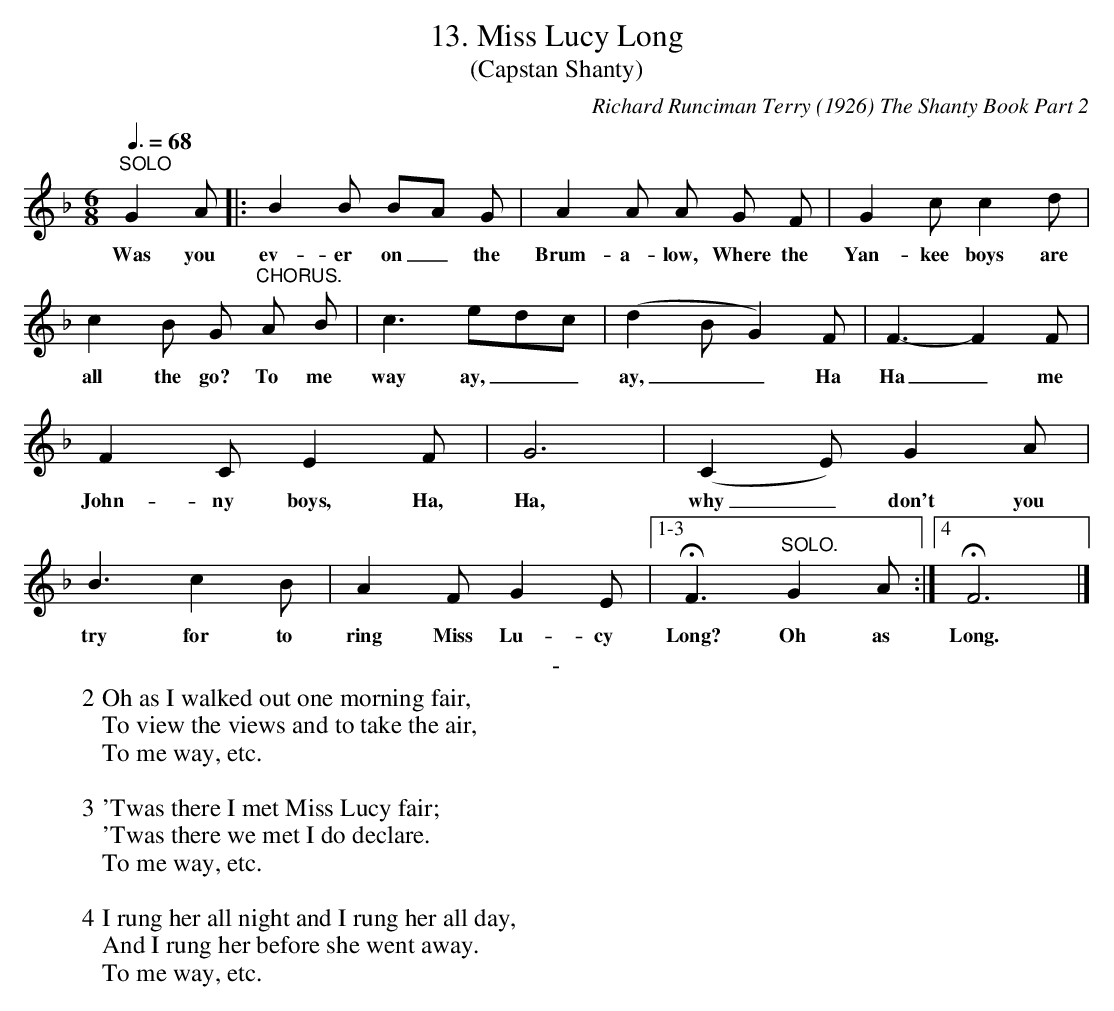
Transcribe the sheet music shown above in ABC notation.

X:1
T:13. Miss Lucy Long
T:(Capstan Shanty)
C:Richard Runciman Terry (1926) The Shanty Book Part 2
L:1/8
Q:3/8=68
M:6/8
K:F
"^SOLO" G2 A |: B2 B BA G | A2 A A G F | G2 c c2 d |
w: Was you | ev-er on_ the | Brum-a-low, Where the | Yan-kee boys are |
c2 B G "^CHORUS." A B | c3 edc | (d2 B G2) F | F3-F2 F |
w: all the go? To me | way ay,__ | ay,__ Ha | Ha_ me |
F2 C E2 F | G6 | (C2 E) G2 A |
w: John-ny boys, Ha, | Ha, | why_ don't you |
B3 c2 B | A2 F G2 E |1-3 !fermata! F3 "^SOLO." G2 A :|4 !fermata! F6 |]
w: try for to | ring Miss Lu-cy | Long? Oh as | Long. |
T: -
W: 2 Oh as I walked out one morning fair,
W: To view the views and to take the air,
W: To me way, etc.
W:
W: 3 'Twas there I met Miss Lucy fair;
W: 'Twas there we met I do declare.
W: To me way, etc.
W:
W: 4 I rung her all night and I rung her all day,
W: And I rung her before she went away.
W: To me way, etc.
